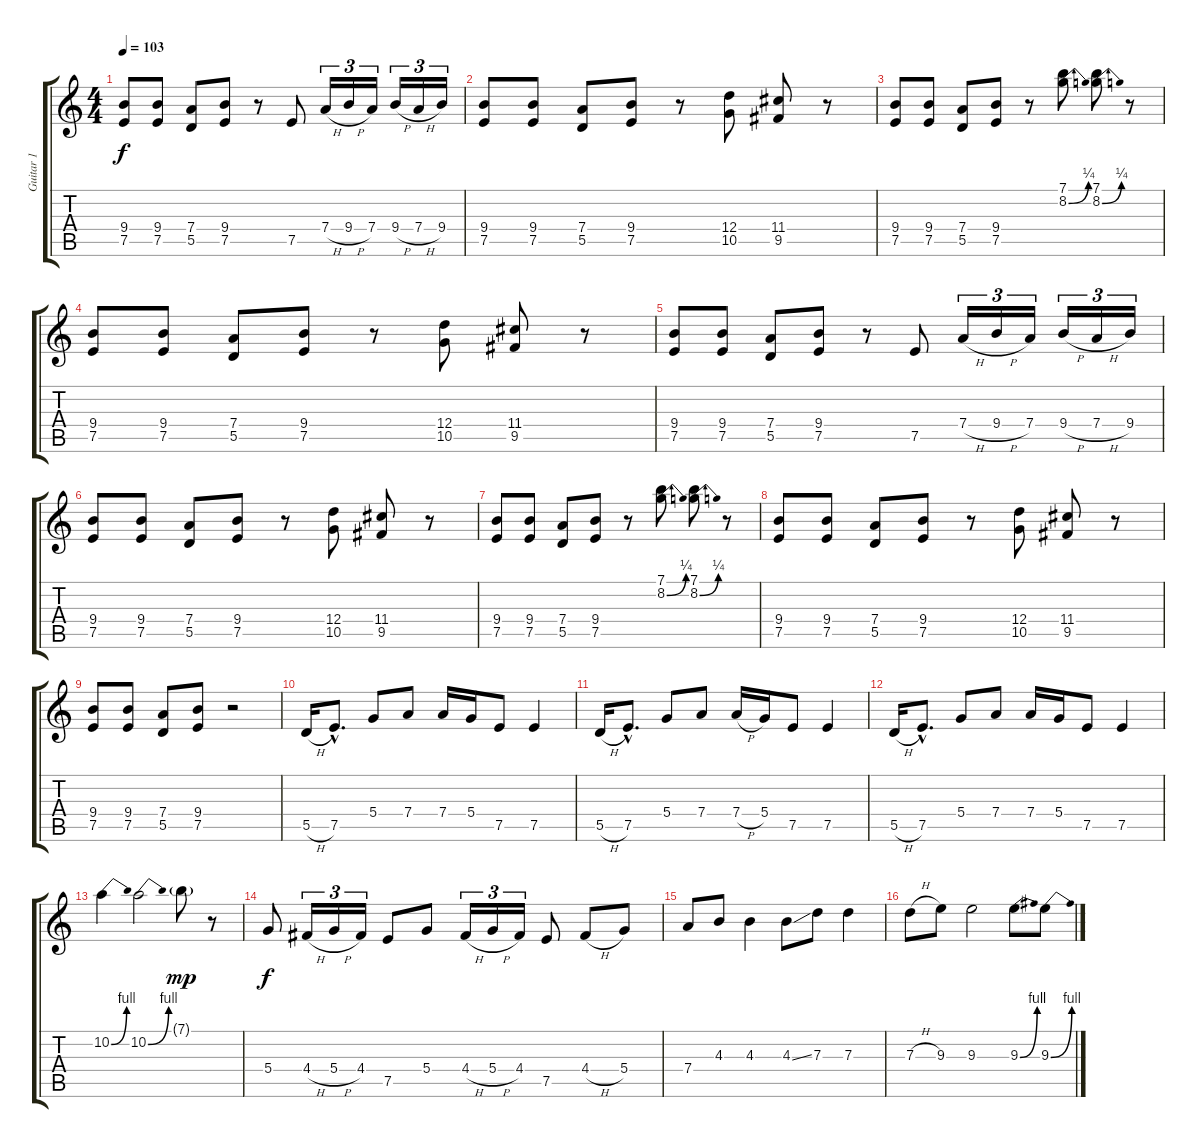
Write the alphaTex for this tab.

\track ("Guitar 1" "Guitar 1") {instrument distortionguitar}
\staff {score tabs}
\tuning (E4 B3 G3 D3 A2 E2) {hide}
\ts (4 4)
\tempo 103
\clef g2
\ks c
(9.4 7.5).8{dy f} (9.4 7.5).8 (7.4 5.5).8 (9.4 7.5).8 r.8 7.5.8 7.4{h}.16{tu (3 2)} 9.4{h}.16{tu (3 2)} 7.4.16{tu (3 2)} 9.4{h}.16{tu (3 2)} 7.4{h}.16{tu (3 2)} 9.4.16{tu (3 2)} |
(9.4 7.5).8 (9.4 7.5).8 (7.4 5.5).8 (9.4 7.5).8 r.8 (12.4 10.5).8 (11.4 9.5).8 r.8 |
(9.4 7.5).8 (9.4 7.5).8 (7.4 5.5).8 (9.4 7.5).8 r.8 (7.1 8.2{be (bend 0 0 60 1)}).8 (7.1 8.2{be (bend 0 0 60 1)}).8 r.8 |
(9.4 7.5).8 (9.4 7.5).8 (7.4 5.5).8 (9.4 7.5).8 r.8 (12.4 10.5).8 (11.4 9.5).8 r.8 |
(9.4 7.5).8 (9.4 7.5).8 (7.4 5.5).8 (9.4 7.5).8 r.8 7.5.8 7.4{h}.16{tu (3 2)} 9.4{h}.16{tu (3 2)} 7.4.16{tu (3 2)} 9.4{h}.16{tu (3 2)} 7.4{h}.16{tu (3 2)} 9.4.16{tu (3 2)} |
(9.4 7.5).8 (9.4 7.5).8 (7.4 5.5).8 (9.4 7.5).8 r.8 (12.4 10.5).8 (11.4 9.5).8 r.8 |
(9.4 7.5).8 (9.4 7.5).8 (7.4 5.5).8 (9.4 7.5).8 r.8 (7.1 8.2{be (bend 0 0 60 1)}).8 (7.1 8.2{be (bend 0 0 60 1)}).8 r.8 |
(9.4 7.5).8 (9.4 7.5).8 (7.4 5.5).8 (9.4 7.5).8 r.8 (12.4 10.5).8 (11.4 9.5).8 r.8 |
(9.4 7.5).8 (9.4 7.5).8 (7.4 5.5).8 (9.4 7.5).8 r.2 |
5.5{h}.16 7.5{hac}.8{d} 5.4.8 7.4.8 7.4.16 5.4.16 7.5.8 7.5.4 |
5.5{h}.16 7.5{hac}.8{d} 5.4.8 7.4.8 7.4{h}.16 5.4.16 7.5.8 7.5.4 |
5.5{h}.16 7.5{hac}.8{d} 5.4.8 7.4.8 7.4.16 5.4.16 7.5.8 7.5.4 |
10.2{be (bend 0 0 60 4)}.4 10.2{be (bend 0 0 60 4)}.2 7.1{g}.8{dy mp} r.8 |
5.4.8{dy f} 4.4{h}.16{tu (3 2)} 5.4{h}.16{tu (3 2)} 4.4.16{tu (3 2)} 7.5.8 5.4.8 4.4{h}.16{tu (3 2)} 5.4{h}.16{tu (3 2)} 4.4.16{tu (3 2)} 7.5.8 4.4{h}.8 5.4.8 |
7.4.8 4.3.8 4.3.4 4.3{ss}.8 7.3.8 7.3.4 |
7.3{h}.8 9.3.8 9.3.2 9.3{be (bend 0 0 60 4)}.8 9.3{be (bend 0 0 60 4)}.8
